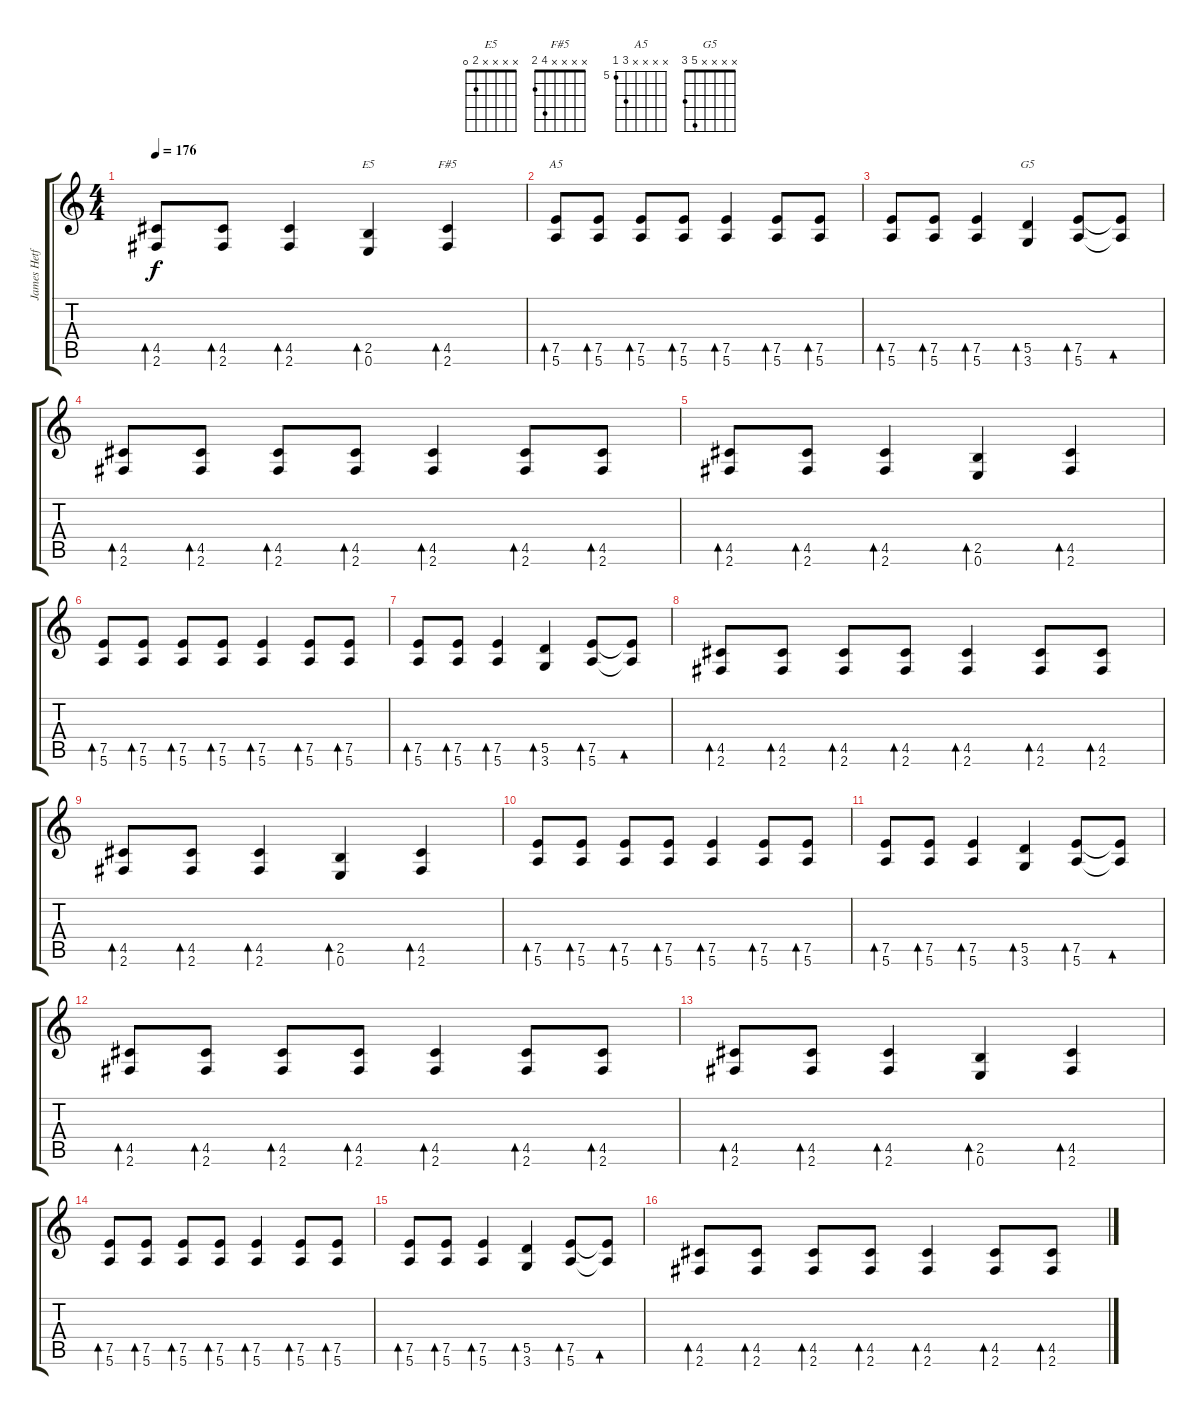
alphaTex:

\track ("James Hetfield" "James Hetf") {instrument distortionguitar}
\staff {score tabs}
\tuning (E4 B3 G3 D3 A2 E2) {hide}
\chord ("E5" x x x x 2 0)
\chord ("F#5" x x x x 4 2)
\chord ("A5" x x x x 7 5) {firstfret 5}
\chord ("G5" x x x x 5 3)
\ts (4 4)
\tempo 176
\clef g2
\ks c
(4.5 2.6).8{bd 60 dy f} (4.5 2.6).8{bd 60} (4.5 2.6).4{bd 60} (2.5 0.6).4{bd 60 ch "E5"} (4.5 2.6).4{bd 60 ch "F#5"} |
(7.5 5.6).8{bd 60 ch "A5"} (7.5 5.6).8{bd 60} (7.5 5.6).8{bd 60} (7.5 5.6).8{bd 60} (7.5 5.6).4{bd 60} (7.5 5.6).8{bd 60} (7.5 5.6).8{bd 60} |
(7.5 5.6).8{bd 60} (7.5 5.6).8{bd 60} (7.5 5.6).4{bd 60} (5.5 3.6).4{bd 60 ch "G5"} (7.5 5.6).8{bd 60} (7.5{t} 5.6{t}).8{bd 60} |
(4.5 2.6).8{bd 60} (4.5 2.6).8{bd 60} (4.5 2.6).8{bd 60} (4.5 2.6).8{bd 60} (4.5 2.6).4{bd 60} (4.5 2.6).8{bd 60} (4.5 2.6).8{bd 60} |
(4.5 2.6).8{bd 60} (4.5 2.6).8{bd 60} (4.5 2.6).4{bd 60} (2.5 0.6).4{bd 60} (4.5 2.6).4{bd 60} |
(7.5 5.6).8{bd 60} (7.5 5.6).8{bd 60} (7.5 5.6).8{bd 60} (7.5 5.6).8{bd 60} (7.5 5.6).4{bd 60} (7.5 5.6).8{bd 60} (7.5 5.6).8{bd 60} |
(7.5 5.6).8{bd 60} (7.5 5.6).8{bd 60} (7.5 5.6).4{bd 60} (5.5 3.6).4{bd 60} (7.5 5.6).8{bd 60} (7.5{t} 5.6{t}).8{bd 60} |
(4.5 2.6).8{bd 60} (4.5 2.6).8{bd 60} (4.5 2.6).8{bd 60} (4.5 2.6).8{bd 60} (4.5 2.6).4{bd 60} (4.5 2.6).8{bd 60} (4.5 2.6).8{bd 60} |
(4.5 2.6).8{bd 60} (4.5 2.6).8{bd 60} (4.5 2.6).4{bd 60} (2.5 0.6).4{bd 60} (4.5 2.6).4{bd 60} |
(7.5 5.6).8{bd 60} (7.5 5.6).8{bd 60} (7.5 5.6).8{bd 60} (7.5 5.6).8{bd 60} (7.5 5.6).4{bd 60} (7.5 5.6).8{bd 60} (7.5 5.6).8{bd 60} |
(7.5 5.6).8{bd 60} (7.5 5.6).8{bd 60} (7.5 5.6).4{bd 60} (5.5 3.6).4{bd 60} (7.5 5.6).8{bd 60} (7.5{t} 5.6{t}).8{bd 60} |
(4.5 2.6).8{bd 60} (4.5 2.6).8{bd 60} (4.5 2.6).8{bd 60} (4.5 2.6).8{bd 60} (4.5 2.6).4{bd 60} (4.5 2.6).8{bd 60} (4.5 2.6).8{bd 60} |
(4.5 2.6).8{bd 60} (4.5 2.6).8{bd 60} (4.5 2.6).4{bd 60} (2.5 0.6).4{bd 60} (4.5 2.6).4{bd 60} |
(7.5 5.6).8{bd 60} (7.5 5.6).8{bd 60} (7.5 5.6).8{bd 60} (7.5 5.6).8{bd 60} (7.5 5.6).4{bd 60} (7.5 5.6).8{bd 60} (7.5 5.6).8{bd 60} |
(7.5 5.6).8{bd 60} (7.5 5.6).8{bd 60} (7.5 5.6).4{bd 60} (5.5 3.6).4{bd 60} (7.5 5.6).8{bd 60} (7.5{t} 5.6{t}).8{bd 60} |
(4.5 2.6).8{bd 60} (4.5 2.6).8{bd 60} (4.5 2.6).8{bd 60} (4.5 2.6).8{bd 60} (4.5 2.6).4{bd 60} (4.5 2.6).8{bd 60} (4.5 2.6).8{bd 60}
